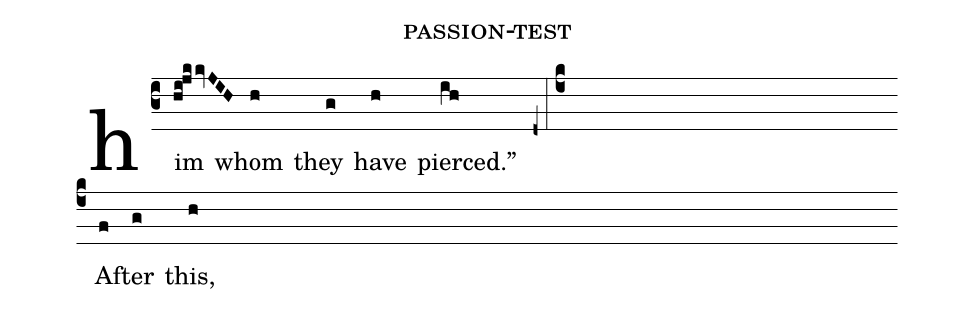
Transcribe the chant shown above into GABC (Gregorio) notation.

name:passion-test;
%%
(c3)
him(hi!jk/kvJIH) whom(h) they(g) have(h) pierced."(ih)

(z0:c4) %%Switch to the Tone of Lamentation

(//)

(Z-)

Af(f)ter(g) this,(h)
